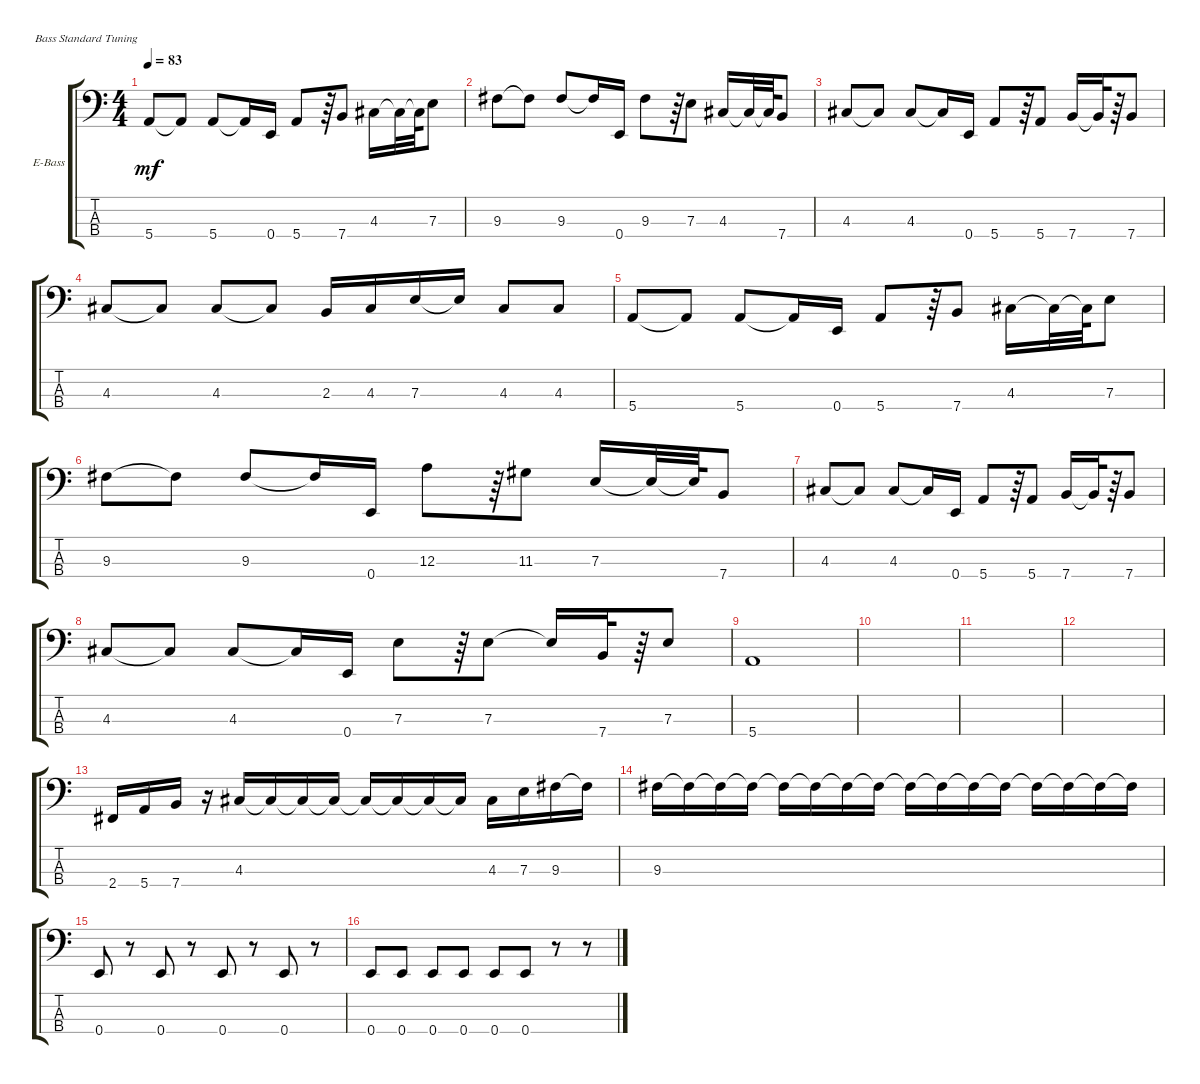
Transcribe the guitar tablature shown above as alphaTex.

\defaultSystemsLayout 4
\bracketExtendMode groupsimilarinstruments
\firstSystemTrackNameOrientation horizontal
\otherSystemsTrackNameOrientation horizontal
\track ("Lanlan" "E-Bass") {instrument electricbassfinger}
\staff {score tabs}
\tuning (G2 D2 A1 E1)
\ts (4 4)
\tempo 83
\clef f4
\ks c
5.4.8{dy mf} 5.4{t}.8 5.4.8 5.4{t}.16 0.4.16 5.4.8 r.64 7.4.8 4.3.16 4.3{t}.32 4.3{t}.64 7.3.8 |
9.3.8 9.3{t}.8 9.3.8 9.3{t}.16 0.4.16 9.3.8 r.64 7.3.8 4.3.16 4.3{t}.32 4.3{t}.64 7.4.8 |
4.3.8 4.3{t}.8 4.3.8 4.3{t}.16 0.4.16 5.4.8 r.64 5.4.8 7.4.16 7.4{t}.32 r.64 7.4.8 |
4.3.8 4.3{t}.8 4.3.8 4.3{t}.8 2.3.16 4.3.16 7.3.16 7.3{t}.16 4.3.8 4.3.8 |
5.4.8 5.4{t}.8 5.4.8 5.4{t}.16 0.4.16 5.4.8 r.64 7.4.8 4.3.16 4.3{t}.32 4.3{t}.64 7.3.8 |
9.3.8 9.3{t}.8 9.3.8 9.3{t}.16 0.4.16 12.3.8 r.64 11.3.8 7.3.16 7.3{t}.32 7.3{t}.64 7.4.8 |
4.3.8 4.3{t}.8 4.3.8 4.3{t}.16 0.4.16 5.4.8 r.64 5.4.8 7.4.16 7.4{t}.32 r.64 7.4.8 |
4.3.8 4.3{t}.8 4.3.8 4.3{t}.16 0.4.16 7.3.8 r.64 7.3.8 7.3{t}.16 7.4.32 r.64 7.3.8 |
5.4.1 |
|
|
|
2.4.16 5.4.16 7.4.16 r.16 4.3.16 4.3{t}.16 4.3{t}.16 4.3{t}.16 4.3{t}.16 4.3{t}.16 4.3{t}.16 4.3{t}.16 4.3.16 7.3.16 9.3.16 9.3{t}.16 |
9.3.16 9.3{t}.16 9.3{t}.16 9.3{t}.16 9.3{t}.16 9.3{t}.16 9.3{t}.16 9.3{t}.16 9.3{t}.16 9.3{t}.16 9.3{t}.16 9.3{t}.16 9.3{t}.16 9.3{t}.16 9.3{t}.16 9.3{t}.16 |
0.4.8 r.8 0.4.8 r.8 0.4.8 r.8 0.4.8 r.8 |
0.4.8 0.4.8 0.4.8 0.4.8 0.4.8 0.4.8 r.8 r.8
